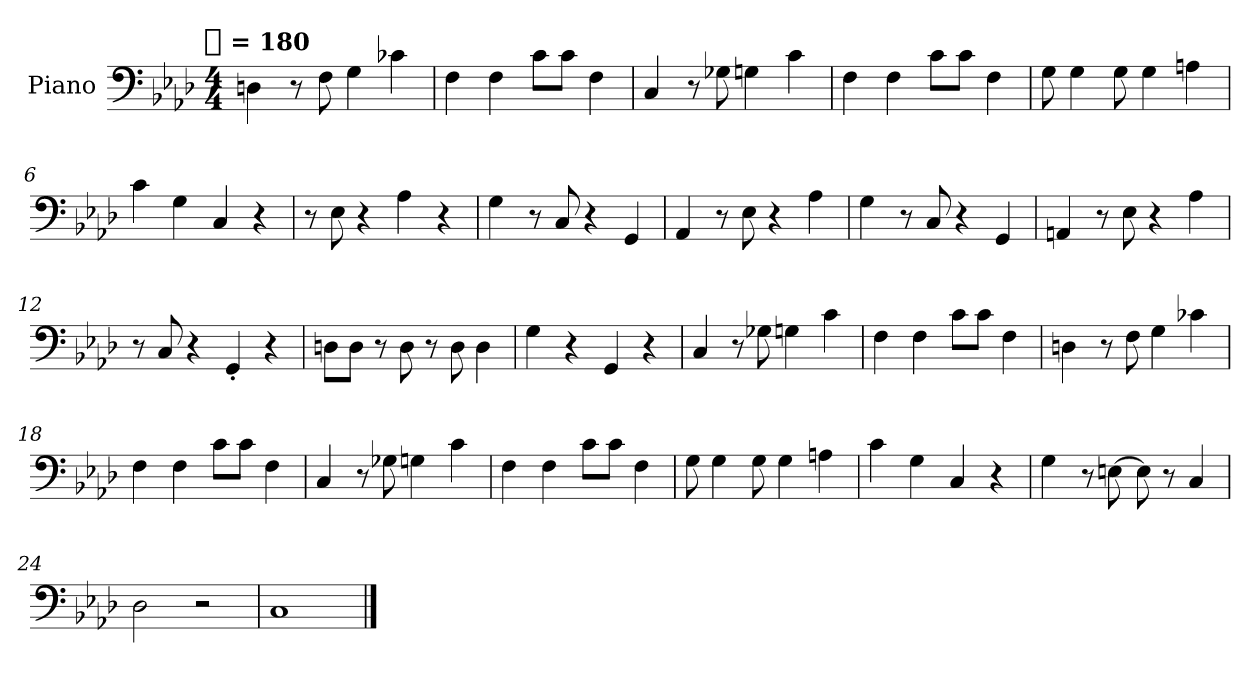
**kern
*part1
*staff1
*I"Piano
*I'Pno.
*clefF4
*k[b-e-a-d-]
!!LO:TX:omd:t=[quarter] = 180
*M4/4
*MM180
=1
4Dn
8r
8F
4G
4c-X
=2
4F
4F
8cL
8cJ
4F
=3
4C
8r
8G-X
4Gn
4c
=4
4F
4F
8cL
8cJ
4F
=5
8G
4G
8G
4G
4An
!!LO:LB:g=z
=6
4c
4G
4C
4r
=7
8r
8E-
4r
4A-
4r
=8
4G
8r
8C
4r
4GG
=9
4AA-
8r
8E-
4r
4A-
=10
4G
8r
8C
4r
4GG
=11
4AAn
8r
8E-
4r
4A-
!!LO:LB:g=z
=12
8r
8C
4r
4GG'
4r
=13
8DnL
8DJ
8r
8D
8r
8D
4D
=14
4G
4r
4GG
4r
=15
4C
8r
8G-X
4Gn
4c
=16
4F
4F
8cL
8cJ
4F
=17
4Dn
8r
8F
4G
4c-X
!!LO:LB:g=z
=18
4F
4F
8cL
8cJ
4F
=19
4C
8r
8G-X
4Gn
4c
=20
4F
4F
8cL
8cJ
4F
=21
8G
4G
8G
4G
4An
=22
4c
4G
4C
4r
=23
4G
8r
[8En
8E]
8r
4C
!!LO:LB:g=z
=24
2D-
2r
=25
1C
==
*-
